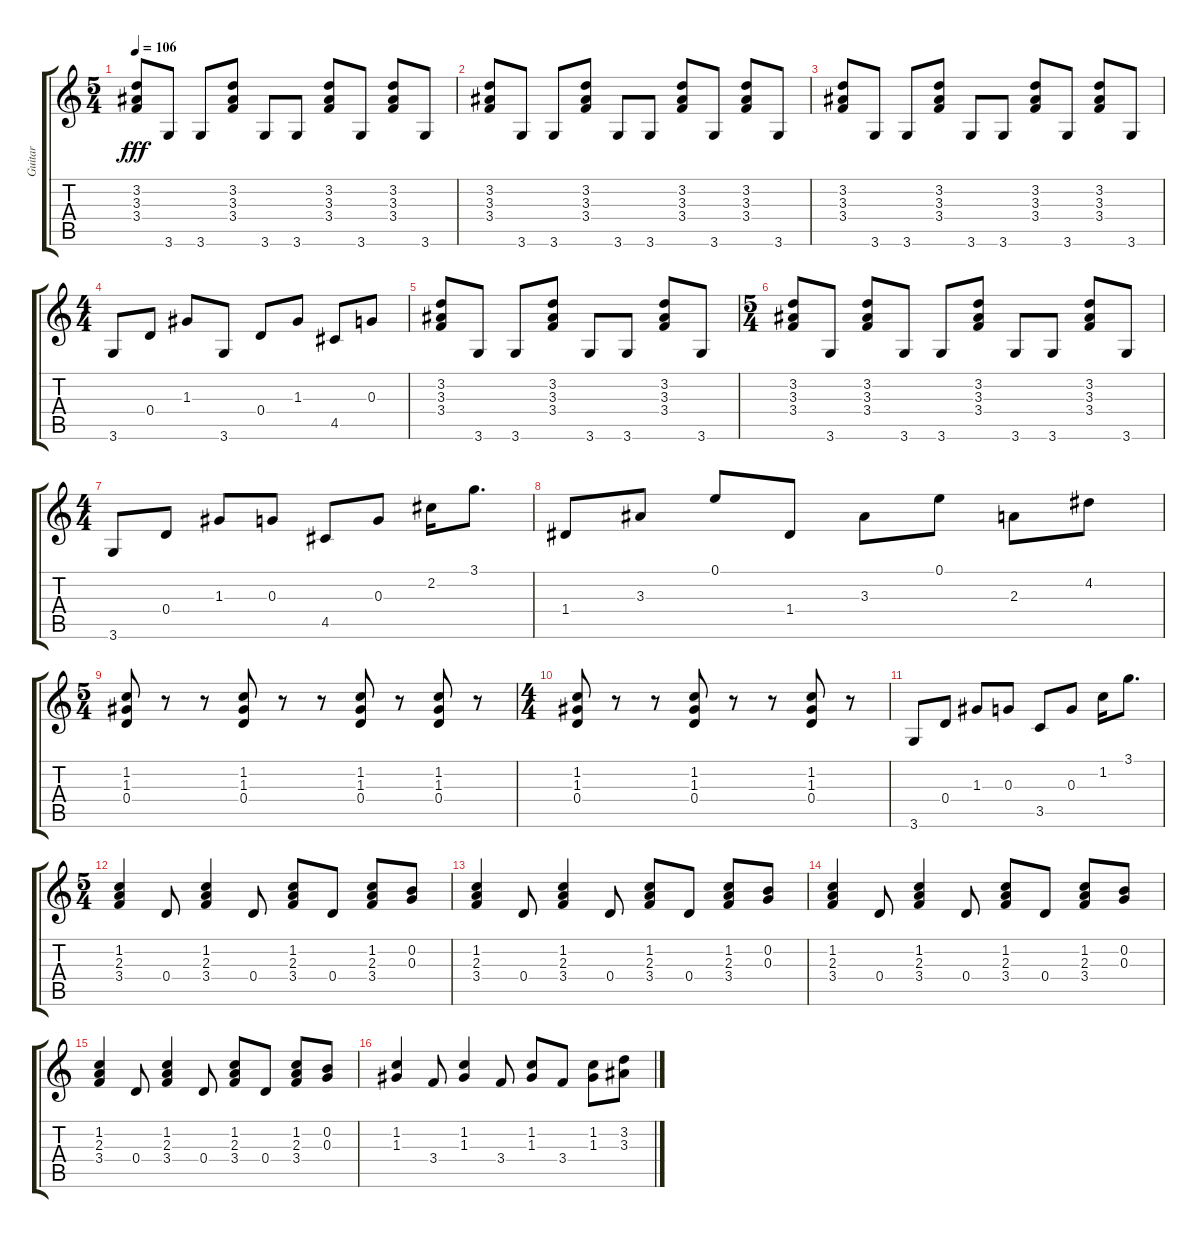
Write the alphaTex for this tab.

\track ("Guitar" "Guitar") {instrument electricguitarmuted}
\staff {score tabs}
\tuning (E4 B3 G3 D3 A2 E2) {hide}
\ts (5 4)
\tempo 106
\clef g2
\ks c
(3.2 3.3 3.4).8{dy fff} 3.6.8 3.6.8 (3.2 3.3 3.4).8 3.6.8 3.6.8 (3.2 3.3 3.4).8 3.6.8 (3.2 3.3 3.4).8 3.6.8 |
(3.2 3.3 3.4).8 3.6.8 3.6.8 (3.2 3.3 3.4).8 3.6.8 3.6.8 (3.2 3.3 3.4).8 3.6.8 (3.2 3.3 3.4).8 3.6.8 |
(3.2 3.3 3.4).8 3.6.8 3.6.8 (3.2 3.3 3.4).8 3.6.8 3.6.8 (3.2 3.3 3.4).8 3.6.8 (3.2 3.3 3.4).8 3.6.8 |
\ts (4 4)
3.6.8 0.4.8 1.3.8 3.6.8 0.4.8 1.3.8 4.5.8 0.3.8 |
(3.2 3.3 3.4).8 3.6.8 3.6.8 (3.2 3.3 3.4).8 3.6.8 3.6.8 (3.2 3.3 3.4).8 3.6.8 |
\ts (5 4)
(3.2 3.3 3.4).8 3.6.8 (3.2 3.3 3.4).8 3.6.8 3.6.8 (3.2 3.3 3.4).8 3.6.8 3.6.8 (3.2 3.3 3.4).8 3.6.8 |
\ts (4 4)
3.6.8 0.4.8 1.3.8 0.3.8 4.5.8 0.3.8 2.2.16 3.1.8{d} |
1.4.8 3.3.8 0.1.8 1.4.8 3.3.8 0.1.8 2.3.8 4.2.8 |
\ts (5 4)
(1.2 1.3 0.4).8 r.8 r.8 (1.2 1.3 0.4).8 r.8 r.8 (1.2 1.3 0.4).8 r.8 (1.2 1.3 0.4).8 r.8 |
\ts (4 4)
(1.2 1.3 0.4).8 r.8 r.8 (1.2 1.3 0.4).8 r.8 r.8 (1.2 1.3 0.4).8 r.8 |
3.6.8 0.4.8 1.3.8 0.3.8 3.5.8 0.3.8 1.2.16 3.1.8{d} |
\ts (5 4)
(1.2 2.3 3.4).4{volume 6 instrument distortionguitar} 0.4.8{volume 6} (1.2 2.3 3.4).4 0.4.8{volume 6} (1.2 2.3 3.4).8{volume 7} 0.4.8 (1.2 2.3 3.4).8{volume 7} (0.2 0.3).8 |
(1.2 2.3 3.4).4{volume 7} 0.4.8{volume 7} (1.2 2.3 3.4).4 0.4.8{volume 7} (1.2 2.3 3.4).8{volume 7} 0.4.8 (1.2 2.3 3.4).8{volume 7} (0.2 0.3).8 |
(1.2 2.3 3.4).4{volume 8} 0.4.8{volume 8} (1.2 2.3 3.4).4 0.4.8{volume 8} (1.2 2.3 3.4).8{volume 8} 0.4.8 (1.2 2.3 3.4).8{volume 8} (0.2 0.3).8 |
(1.2 2.3 3.4).4{volume 8} 0.4.8{volume 8} (1.2 2.3 3.4).4 0.4.8{volume 8} (1.2 2.3 3.4).8{volume 8} 0.4.8 (1.2 2.3 3.4).8{volume 9} (0.2 0.3).8 |
(1.2 1.3).4{volume 9} 3.4.8{volume 9} (1.2 1.3).4 3.4.8{volume 9} (1.2 1.3).8{volume 9} 3.4.8 (1.2 1.3).8{volume 9} (3.2 3.3).8
